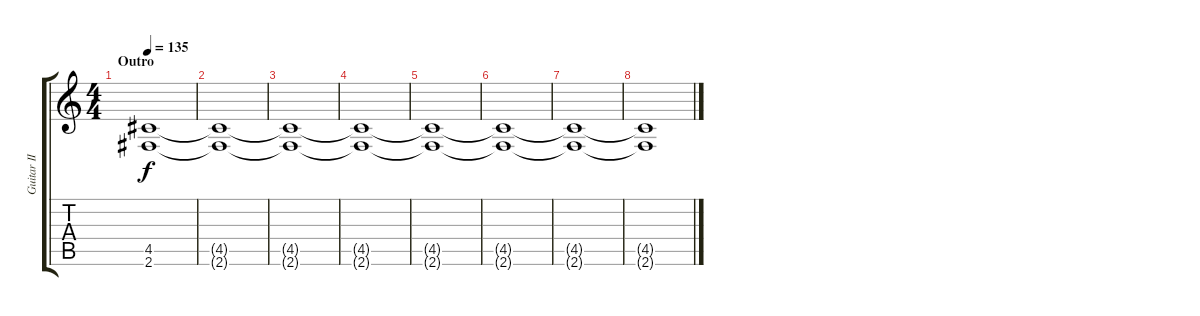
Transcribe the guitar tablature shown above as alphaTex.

\track ("Guitar II" "Guitar II") {instrument distortionguitar}
\staff {score tabs}
\tuning (E4 B3 G3 D3 A2 E2) {hide}
\ts (4 4)
\section ("" "Outro")
\tempo 135
\clef g2
\ks c
(4.5 2.6).1{dy f} |
(4.5{t} 2.6{t}).1 |
(4.5{t} 2.6{t}).1 |
(4.5{t} 2.6{t}).1 |
(4.5{t} 2.6{t}).1 |
(4.5{t} 2.6{t}).1 |
(4.5{t} 2.6{t}).1 |
(4.5{t} 2.6{t}).1
